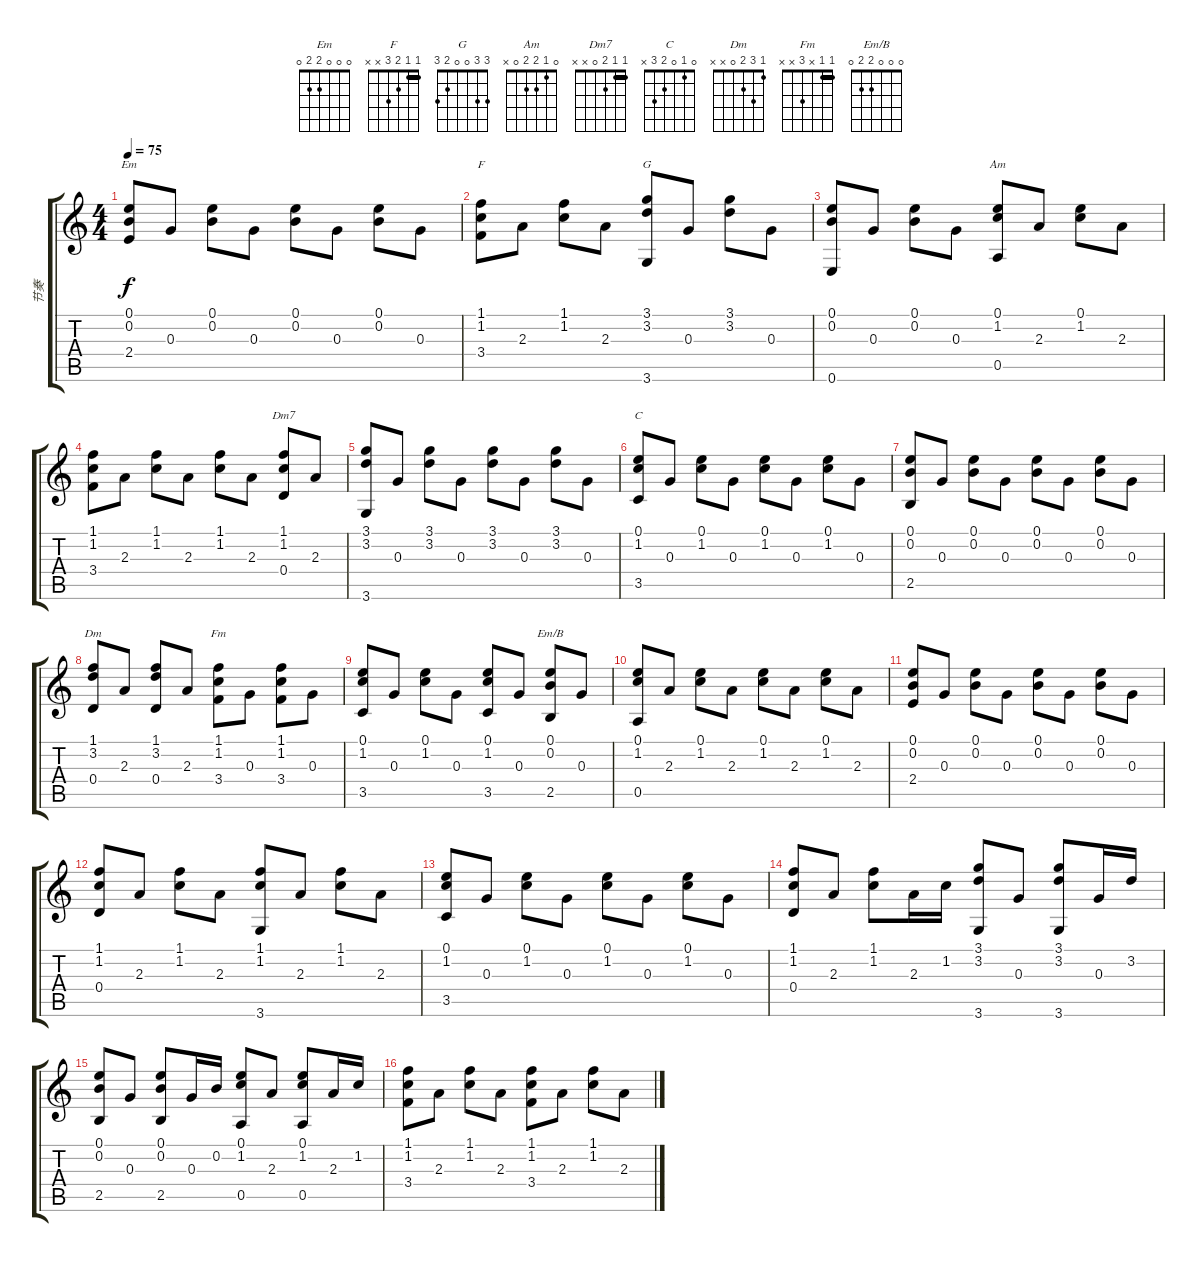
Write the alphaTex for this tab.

\track ("节奏" "节奏") {instrument acousticguitarsteel}
\staff {score tabs}
\tuning (E4 B3 G3 D3 A2 E2) {hide}
\chord ("Em" 0 0 0 2 2 0)
\chord ("F" 1 1 2 3 x x) {barre 1}
\chord ("G" 3 3 0 0 2 3)
\chord ("Am" 0 1 2 2 0 x)
\chord ("Dm7" 1 1 2 0 x x) {barre 1}
\chord ("C" 0 1 0 2 3 x)
\chord ("Dm" 1 3 2 0 x x)
\chord ("Fm" 1 1 x 3 x x) {barre 1}
\chord ("Em/B" 0 0 0 2 2 0)
\ts (4 4)
\tempo 75
\clef g2
\ks c
(0.1 0.2 2.4).8{ch "Em" dy f} 0.3.8 (0.1 0.2).8 0.3.8 (0.1 0.2).8 0.3.8 (0.1 0.2).8 0.3.8 |
(1.1 1.2 3.4).8{ch "F"} 2.3.8 (1.1 1.2).8 2.3.8 (3.1 3.2 3.6).8{ch "G"} 0.3.8 (3.1 3.2).8 0.3.8 |
(0.1 0.2 0.6).8 0.3.8 (0.1 0.2).8 0.3.8 (0.1 1.2 0.5).8{ch "Am"} 2.3.8 (0.1 1.2).8 2.3.8 |
(1.1 1.2 3.4).8 2.3.8 (1.1 1.2).8 2.3.8 (1.1 1.2).8 2.3.8 (1.1 1.2 0.4).8{ch "Dm7"} 2.3.8 |
(3.1 3.2 3.6).8 0.3.8 (3.1 3.2).8 0.3.8 (3.1 3.2).8 0.3.8 (3.1 3.2).8 0.3.8 |
(0.1 1.2 3.5).8{ch "C"} 0.3.8 (0.1 1.2).8 0.3.8 (0.1 1.2).8 0.3.8 (0.1 1.2).8 0.3.8 |
(0.1 0.2 2.5).8 0.3.8 (0.1 0.2).8 0.3.8 (0.1 0.2).8 0.3.8 (0.1 0.2).8 0.3.8 |
(1.1 3.2 0.4).8{ch "Dm"} 2.3.8 (1.1 3.2 0.4).8 2.3.8 (1.1 1.2 3.4).8{ch "Fm"} 0.3.8 (1.1 1.2 3.4).8 0.3.8 |
(0.1 1.2 3.5).8 0.3.8 (0.1 1.2).8 0.3.8 (0.1 1.2 3.5).8 0.3.8 (0.1 0.2 2.5).8{ch "Em/B"} 0.3.8 |
(0.1 1.2 0.5).8 2.3.8 (0.1 1.2).8 2.3.8 (0.1 1.2).8 2.3.8 (0.1 1.2).8 2.3.8 |
(0.1 0.2 2.4).8 0.3.8 (0.1 0.2).8 0.3.8 (0.1 0.2).8 0.3.8 (0.1 0.2).8 0.3.8 |
(1.1 1.2 0.4).8 2.3.8 (1.1 1.2).8 2.3.8 (1.1 1.2 3.6).8 2.3.8 (1.1 1.2).8 2.3.8 |
(0.1 1.2 3.5).8 0.3.8 (0.1 1.2).8 0.3.8 (0.1 1.2).8 0.3.8 (0.1 1.2).8 0.3.8 |
(1.1 1.2 0.4).8 2.3.8 (1.1 1.2).8 2.3.16 1.2.16 (3.1 3.2 3.6).8 0.3.8 (3.1 3.2 3.6).8 0.3.16 3.2.16 |
(0.1 0.2 2.5).8 0.3.8 (0.1 0.2 2.5).8 0.3.16 0.2.16 (0.1 1.2 0.5).8 2.3.8 (0.1 1.2 0.5).8 2.3.16 1.2.16 |
(1.1 1.2 3.4).8 2.3.8 (1.1 1.2).8 2.3.8 (1.1 1.2 3.4).8 2.3.8 (1.1 1.2).8 2.3.8
